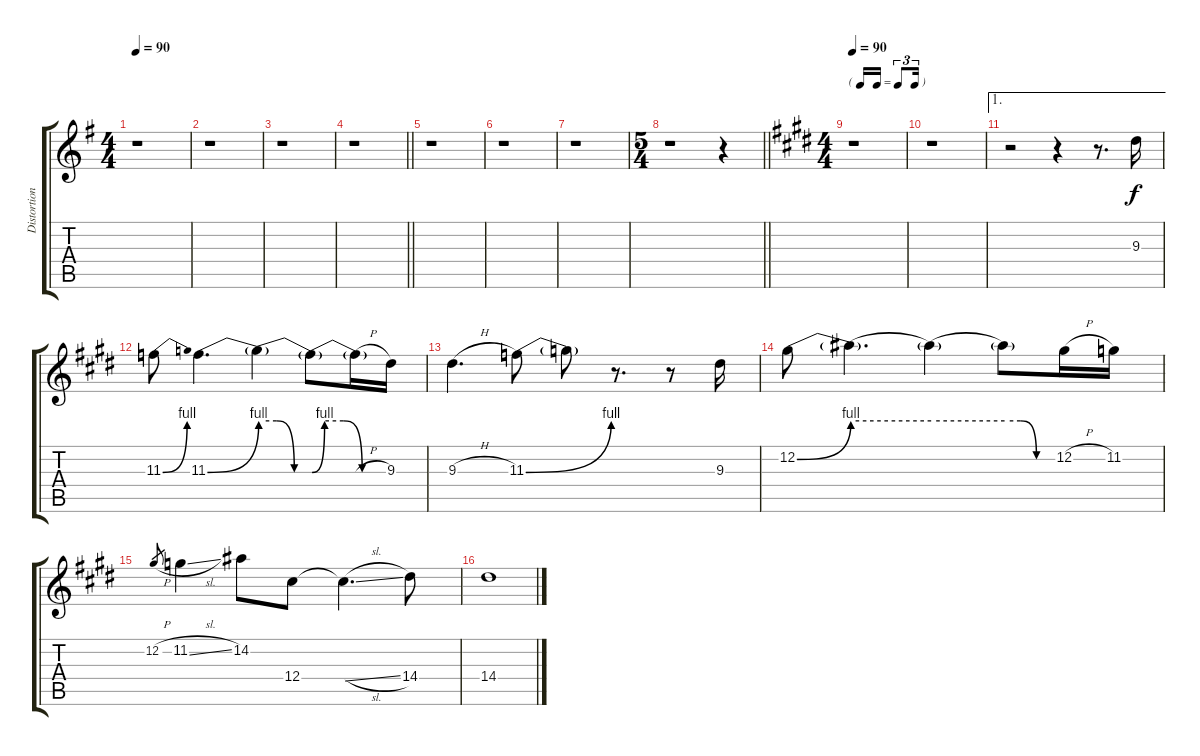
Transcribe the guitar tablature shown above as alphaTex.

\track ("Distortion" "Distortion") {instrument distortionguitar}
\staff {score tabs}
\tuning (C4 Ab3 Gb3 Db3 Ab2 Eb2) {hide}
\ts (4 4)
\tempo 90
\clef g2
\ks g
r.1{dy f} |
r.1 |
r.1 |
\barLineRight lightlight
r.1 |
r.1 |
r.1 |
r.1 |
\ts (5 4)
\barLineRight lightlight
r.1 r.4 |
\ts (4 4)
\tf triplet16th
\section ("" " ")
\tempo 90
\ks e
r.1 |
\ks c#minor
r.1 |
\ae 1
r.2 r.4 r.8{d} 9.3.16 |
11.3{be (bend 0 0 60 4)}.8 11.3{be (bend 0 0 60 4)}.4{d} 11.3{be (custom 0 4 20 4 40 0 60 0) t}.4 11.3{be (custom 0 0 10 4 25 4 40 0 60 0) t}.8 11.3{h t}.16 9.3.16 |
9.3{h}.4{d} 11.3{be (bend 0 0 60 4)}.8 11.3{t}.8 r.8{d} r.8 9.3.16 |
12.2{be (bend 0 0 60 4)}.8 12.2{be (hold 0 4 60 4) t}.4{d} 12.2{be (hold 0 4 60 4) t}.4 12.2{be (custom 0 4 20 4 40 0 60 0) t}.8 12.2{h}.16 11.2.16 |
12.2{h}.8{gr} 11.2{sl}.4 14.2.8 12.4.8 12.4{sl t}.4{d} 14.4.8 |
14.4.1
